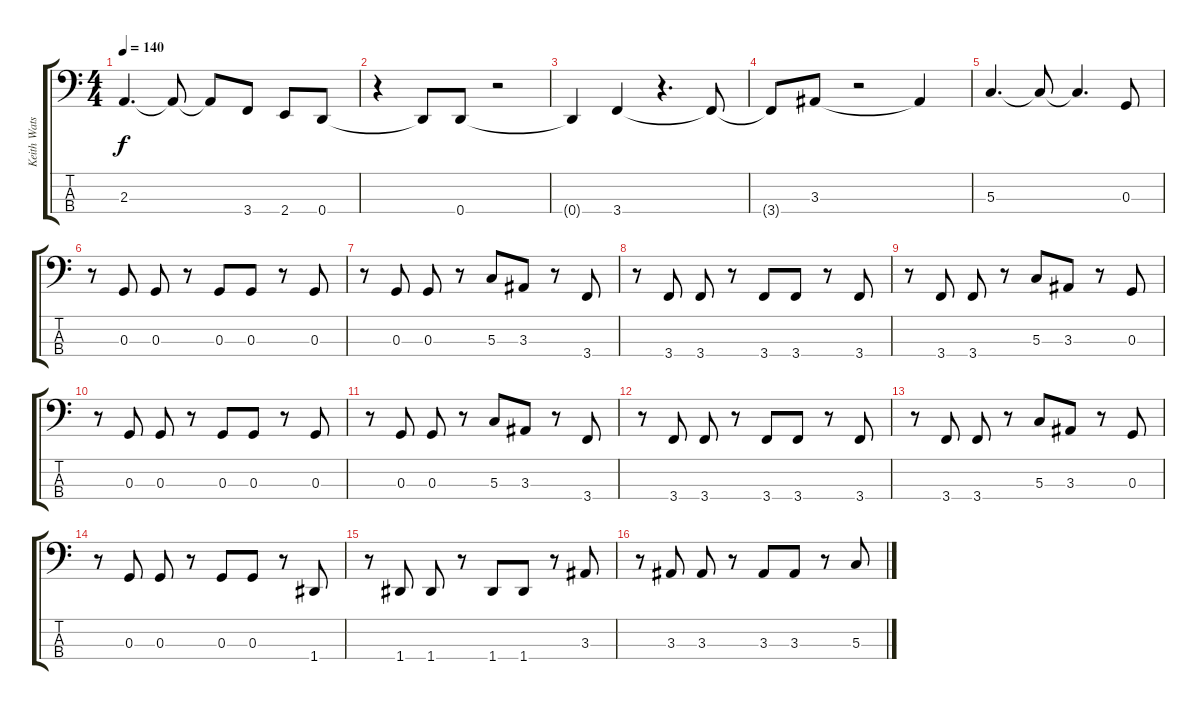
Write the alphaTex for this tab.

\track ("Keith Watson" "Keith Wats") {instrument electricbasspick}
\staff {score tabs}
\tuning (F2 C2 G1 D1) {hide}
\ts (4 4)
\tempo 140
\clef f4
\ks c
2.3.4{d dy f} 2.3{t}.8 2.3{t}.8 3.4.8 2.4.8 0.4.8 |
r.4 0.4{t}.8 0.4.8 r.2 |
0.4{t}.4 3.4.4 r.4{d} 3.4{t}.8 |
3.4{t}.8 3.3.8 r.2 3.3{t}.4 |
5.3.4{d} 5.3{t}.8 5.3{t}.4{d} 0.3.8 |
r.8 0.3.8 0.3.8 r.8 0.3.8 0.3.8 r.8 0.3.8 |
r.8 0.3.8 0.3.8 r.8 5.3.8 3.3.8 r.8 3.4.8 |
r.8 3.4.8 3.4.8 r.8 3.4.8 3.4.8 r.8 3.4.8 |
r.8 3.4.8 3.4.8 r.8 5.3.8 3.3.8 r.8 0.3.8 |
r.8 0.3.8 0.3.8 r.8 0.3.8 0.3.8 r.8 0.3.8 |
r.8 0.3.8 0.3.8 r.8 5.3.8 3.3.8 r.8 3.4.8 |
r.8 3.4.8 3.4.8 r.8 3.4.8 3.4.8 r.8 3.4.8 |
r.8 3.4.8 3.4.8 r.8 5.3.8 3.3.8 r.8 0.3.8 |
r.8 0.3.8 0.3.8 r.8 0.3.8 0.3.8 r.8 1.4.8 |
r.8 1.4.8 1.4.8 r.8 1.4.8 1.4.8 r.8 3.3.8 |
r.8 3.3.8 3.3.8 r.8 3.3.8 3.3.8 r.8 5.3.8
